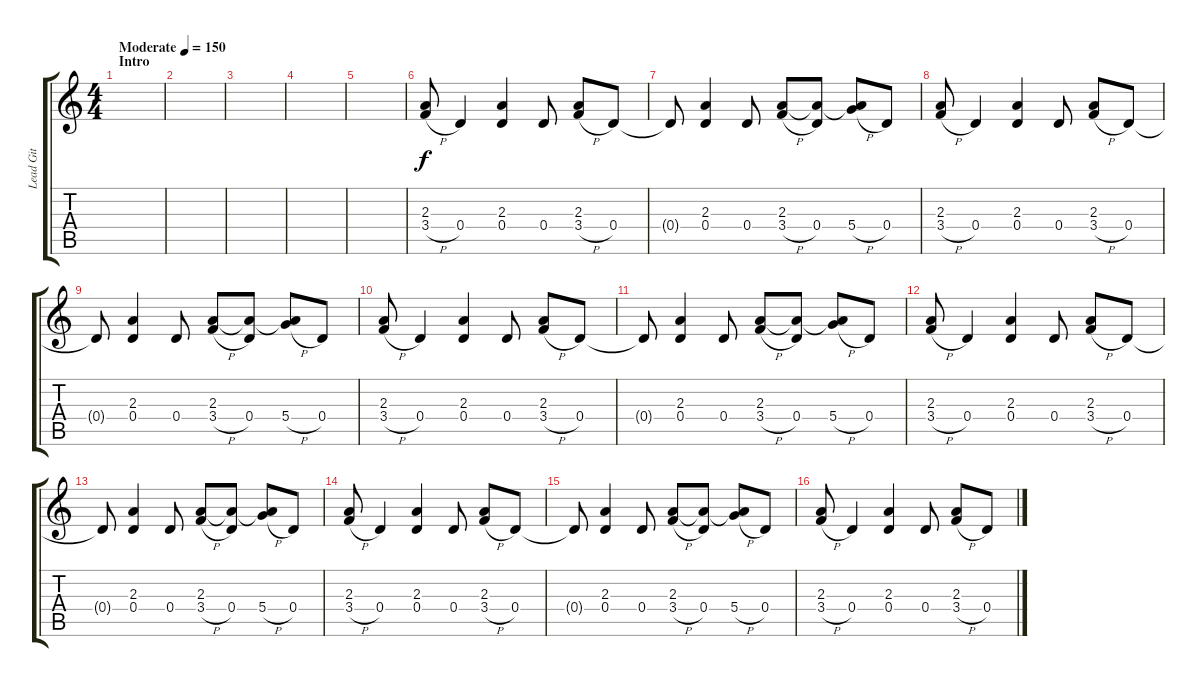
\track ("Lead Git" "Lead Git") {instrument acousticguitarsteel}
\staff {score tabs}
\tuning (E4 B3 G3 D3 A2 D2) {hide}
\ts (4 4)
\section ("" "Intro")
\tempo (150 "Moderate")
\clef g2
\ks c
|
|
|
|
|
(2.3 3.4{h}).8 0.4.4 (2.3 0.4).4 0.4.8 (2.3 3.4{h}).8 0.4.8 |
0.4{t}.8 (2.3 0.4).4 0.4.8 (2.3 3.4{h}).8 (2.3{t} 0.4).8 (2.3{t} 5.4{h}).8 0.4.8 |
(2.3 3.4{h}).8 0.4.4 (2.3 0.4).4 0.4.8 (2.3 3.4{h}).8 0.4.8 |
0.4{t}.8 (2.3 0.4).4 0.4.8 (2.3 3.4{h}).8 (2.3{t} 0.4).8 (2.3{t} 5.4{h}).8 0.4.8 |
(2.3 3.4{h}).8 0.4.4 (2.3 0.4).4 0.4.8 (2.3 3.4{h}).8 0.4.8 |
0.4{t}.8 (2.3 0.4).4 0.4.8 (2.3 3.4{h}).8 (2.3{t} 0.4).8 (2.3{t} 5.4{h}).8 0.4.8 |
(2.3 3.4{h}).8 0.4.4 (2.3 0.4).4 0.4.8 (2.3 3.4{h}).8 0.4.8 |
0.4{t}.8 (2.3 0.4).4 0.4.8 (2.3 3.4{h}).8 (2.3{t} 0.4).8 (2.3{t} 5.4{h}).8 0.4.8 |
(2.3 3.4{h}).8 0.4.4 (2.3 0.4).4 0.4.8 (2.3 3.4{h}).8 0.4.8 |
0.4{t}.8 (2.3 0.4).4 0.4.8 (2.3 3.4{h}).8 (2.3{t} 0.4).8 (2.3{t} 5.4{h}).8 0.4.8 |
(2.3 3.4{h}).8 0.4.4 (2.3 0.4).4 0.4.8 (2.3 3.4{h}).8 0.4.8
